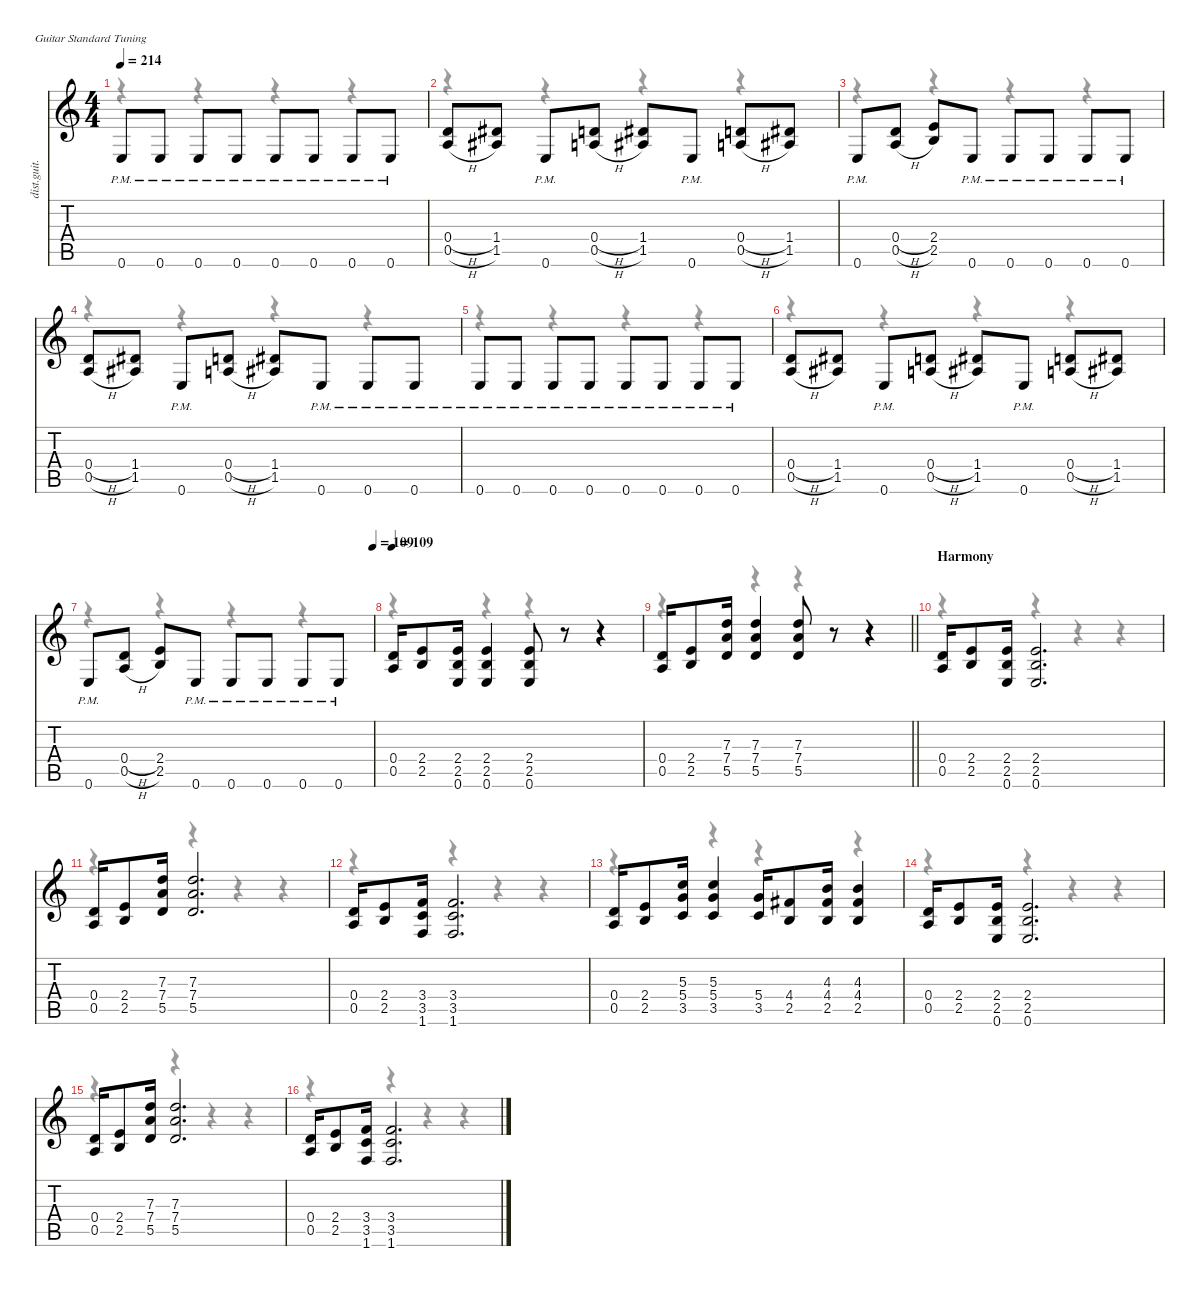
\defaultSystemsLayout 4
\hideDynamics
\bracketExtendMode nobrackets
\otherSystemsTrackNameOrientation horizontal
\track ("James Hetfield" "dist.guit.") {instrument distortionguitar}
\staff {score tabs}
\tuning (E4 B3 G3 D3 A2 E2)
\voice
\ts (4 4)
\tempo 214
\clef g2
\ks c
0.6{pm}.8{dy f beam Up} 0.6{pm}.8{beam Up} 0.6{pm}.8{beam Up} 0.6{pm}.8{beam Up} 0.6{pm}.8{beam Up} 0.6{pm}.8{beam Up} 0.6{pm}.8{beam Up} 0.6{pm}.8{beam Up} |
(0.4{h} 0.5{h}).8{beam Up} (1.4{acc #} 1.5{acc #}).8{beam Up} 0.6{pm}.8{beam Up} (0.4{h} 0.5{h}).8{beam Up} (1.4{acc #} 1.5{acc #}).8{beam Up} 0.6{pm}.8{beam Up} (0.4{h} 0.5{h}).8{beam Up} (1.4{acc #} 1.5{acc #}).8{beam Up} |
0.6{pm}.8{beam Up} (0.4{h} 0.5{h}).8{beam Up} (2.4 2.5).8{beam Up} 0.6{pm}.8{beam Up} 0.6{pm}.8{beam Up} 0.6{pm}.8{beam Up} 0.6{pm}.8{beam Up} 0.6{pm}.8{beam Up} |
(0.4{h} 0.5{h}).8{beam Up} (1.4{acc #} 1.5{acc #}).8{beam Up} 0.6{pm}.8{beam Up} (0.4{h} 0.5{h}).8{beam Up} (1.4{acc #} 1.5{acc #}).8{beam Up} 0.6{pm}.8{beam Up} 0.6{pm}.8{beam Up} 0.6{pm}.8{beam Up} |
0.6{pm}.8{beam Up} 0.6{pm}.8{beam Up} 0.6{pm}.8{beam Up} 0.6{pm}.8{beam Up} 0.6{pm}.8{beam Up} 0.6{pm}.8{beam Up} 0.6{pm}.8{beam Up} 0.6{pm}.8{beam Up} |
(0.4{h} 0.5{h}).8{beam Up} (1.4{acc #} 1.5{acc #}).8{beam Up} 0.6{pm}.8{beam Up} (0.4{h} 0.5{h}).8{beam Up} (1.4{acc #} 1.5{acc #}).8{beam Up} 0.6{pm}.8{beam Up} (0.4{h} 0.5{h}).8{beam Up} (1.4{acc #} 1.5{acc #}).8{beam Up} |
\tempo (109 1)
0.6{pm}.8{beam Up} (0.4{h} 0.5{h}).8{beam Up} (2.4 2.5).8{beam Up} 0.6{pm}.8{beam Up} 0.6{pm}.8{beam Up} 0.6{pm}.8{beam Up} 0.6{pm}.8{beam Up} 0.6{pm}.8{beam Up} |
\tempo 109
(0.4 0.5).16{beam Up} (2.4 2.5).8{beam Up} (2.4 2.5 0.6).16{beam Up} (2.4 2.5 0.6).4{beam Up} (2.4 2.5 0.6).8{beam Up} r.8{beam Up} r.4{beam Up} |
\barLineRight lightlight
(0.4 0.5).16{beam Up} (2.4 2.5).8{beam Up} (7.3 7.4 5.5).16{beam Up} (7.3 7.4 5.5).4{beam Up} (7.3 7.4 5.5).8{beam Up} r.8{beam Up} r.4{beam Up} |
\section ("" "Harmony")
(0.4 0.5).16{beam Up} (2.4 2.5).8{beam Up} (2.4 2.5 0.6).16{beam Up} (2.4 2.5 0.6).2{d beam Up} |
(0.4 0.5).16{beam Up} (2.4 2.5).8{beam Up} (7.3 7.4 5.5).16{beam Up} (7.3 7.4 5.5).2{d beam Up} |
(0.4 0.5).16{beam Up} (2.4 2.5).8{beam Up} (3.4 3.5 1.6).16{beam Up} (3.4 3.5 1.6).2{d beam Up} |
(0.4 0.5).16{beam Up} (2.4 2.5).8{beam Up} (5.3 5.4 3.5).16{beam Up} (5.3 5.4 3.5).4{beam Up} (5.4 3.5).16{beam Up} (4.4{acc #} 2.5).8{beam Up} (4.3 4.4{acc #} 2.5).16{beam Up} (4.3 4.4{acc #} 2.5).4{beam Up} |
(0.4 0.5).16{beam Up} (2.4 2.5).8{beam Up} (2.4 2.5 0.6).16{beam Up} (2.4 2.5 0.6).2{d beam Up} |
(0.4 0.5).16{beam Up} (2.4 2.5).8{beam Up} (7.3 7.4 5.5).16{beam Up} (7.3 7.4 5.5).2{d beam Up} |
(0.4 0.5).16{beam Up} (2.4 2.5).8{beam Up} (3.4 3.5 1.6).16{beam Up} (3.4 3.5 1.6).2{d beam Up}
\voice
\clef g2
\ottava regular
\simile none
\ks c
r.4{dy mf beam Down} r.4{beam Down} r.4{beam Down} r.4{beam Down} |
r.4{beam Down} r.4{beam Down} r.4{beam Down} r.4{beam Down} |
r.4{beam Down} r.4{beam Down} r.4{beam Down} r.4{beam Down} |
r.4{beam Down} r.4{beam Down} r.4{beam Down} r.4{beam Down} |
r.4{beam Down} r.4{beam Down} r.4{beam Down} r.4{beam Down} |
r.4{beam Down} r.4{beam Down} r.4{beam Down} r.4{beam Down} |
r.4{beam Down} r.4{beam Down} r.4{beam Down} r.4{beam Down} |
r.4{beam Down} r.4{beam Down} r.4{beam Down} r.4{beam Down} |
\barLineRight lightlight
r.4{beam Down} r.4{beam Down} r.4{beam Down} r.4{beam Down} |
r.4{beam Down} r.4{beam Down} r.4{beam Down} r.4{beam Down} |
r.4{beam Down} r.4{beam Down} r.4{beam Down} r.4{beam Down} |
r.4{beam Down} r.4{beam Down} r.4{beam Down} r.4{beam Down} |
r.4{beam Down} r.4{beam Down} r.4{beam Down} r.4{beam Down} |
r.4{beam Down} r.4{beam Down} r.4{beam Down} r.4{beam Down} |
r.4{beam Down} r.4{beam Down} r.4{beam Down} r.4{beam Down} |
r.4{beam Down} r.4{beam Down} r.4{beam Down} r.4{beam Down}
